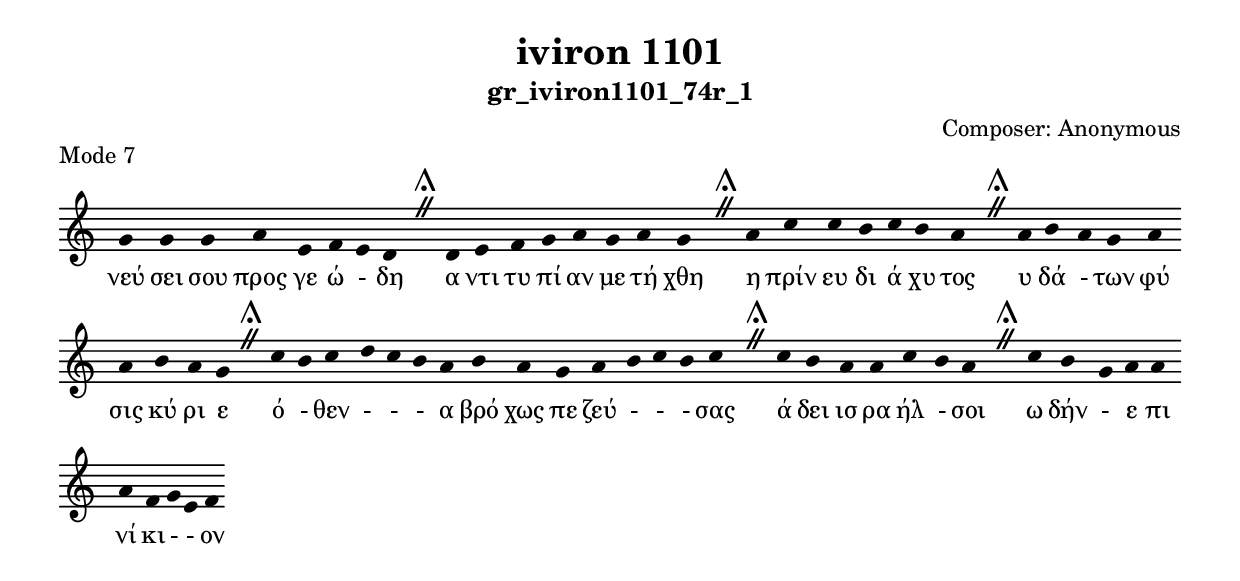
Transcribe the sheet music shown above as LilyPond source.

\include "gregorian.ly"

	\header {
 	  title = "iviron 1101"
	  subtitle = "gr_iviron1101_74r_1"
	  composer = "Composer: Αnonymous"
	  piece = "Mode 7"
	}

	chant = {
	  g'4 g'4 g'4 a'4 e'4 f'4 e'4 d'4 \divisioMaior
 d'4 e'4 f'4 g'4 a'4 g'4 a'4 g'4 \divisioMaior
 a'4 c''4 c''4 b'4 c''4 b'4 a'4 \divisioMaior
 a'4 b'4 a'4 g'4 a'4 a'4 b'4 a'4 g'4 \divisioMaior
 c''4 b'4 c''4 d''4 c''4 b'4 a'4 b'4 a'4 g'4 a'4 b'4 c''4 b'4 c''4 \divisioMaior
 c''4 b'4 a'4 a'4 c''4 b'4 a'4 \divisioMaior
 c''4 b'4 g'4 a'4 a'4 a'4 f'4 g'4 e'4 f'4\finalis
	}

	verba = \lyricmode {νεύ σει σου προς γε ώ - δη 
α ντι τυ πί αν με τή χθη 
η πρίν ευ δι ά χυ τος 
υ δά - των φύ σις κύ ρι ε 
ό - θεν -  -  - α βρό χως πε ζεύ -  -  - σας 
ά δει ισ ρα ήλ - σοι 
ω δήν - ε πι νί κι -  - ον 
	}


	\score {
	  \new Staff <<
	  \new Voice = "melody" \chant
	  \new Lyrics = "one" \lyricsto melody \verba
	  >>
	  \layout {
	    \context {
	      \Staff
	      \remove "Time_signature_engraver"
	      \remove "Bar_engraver"
	    }
	    \context {
	      \Voice
	      \remove "Stem_engraver"
	    }
	  }
	}